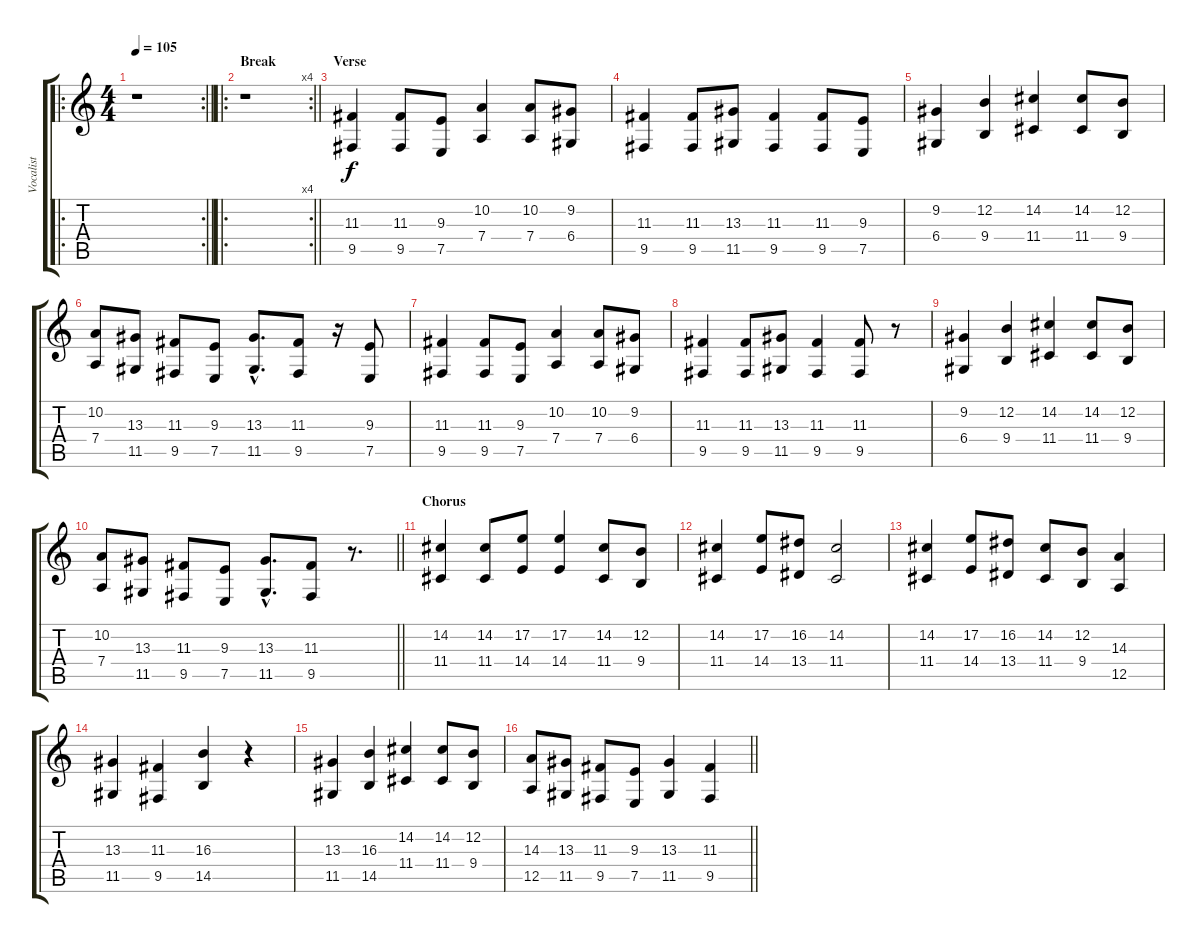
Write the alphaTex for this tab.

\track ("Vocalist" "Vocalist") {instrument voiceoohs}
\staff {score tabs}
\tuning (E4 B3 G3 D3 A2 E2) {hide}
\ro
\rc 2
\ts (4 4)
\tempo 105
\clef g2
\barLineRight lightlight
\ks c
r.1{dy f instrument voiceoohs} |
\ro
\rc 4
\section ("" "Break")
\barLineRight lightlight
r.1 |
\section ("" "Verse")
(11.3 9.5).4 (11.3 9.5).8 (9.3 7.5).8 (10.2 7.4).4 (10.2 7.4).8 (9.2 6.4).8 |
(11.3 9.5).4 (11.3 9.5).8 (13.3 11.5).8 (11.3 9.5).4 (11.3 9.5).8 (9.3 7.5).8 |
(9.2 6.4).4 (12.2 9.4).4 (14.2 11.4).4 (14.2 11.4).8 (12.2 9.4).8 |
(10.2 7.4).8 (13.3 11.5).8 (11.3 9.5).8 (9.3 7.5).8 (13.3{hac} 11.5{hac}).8{d} (11.3 9.5).8 r.16 (9.3 7.5).8 |
(11.3 9.5).4 (11.3 9.5).8 (9.3 7.5).8 (10.2 7.4).4 (10.2 7.4).8 (9.2 6.4).8 |
(11.3 9.5).4 (11.3 9.5).8 (13.3 11.5).8 (11.3 9.5).4 (11.3 9.5).8 r.8 |
(9.2 6.4).4 (12.2 9.4).4 (14.2 11.4).4 (14.2 11.4).8 (12.2 9.4).8 |
\barLineRight lightlight
(10.2 7.4).8 (13.3 11.5).8 (11.3 9.5).8 (9.3 7.5).8 (13.3{hac} 11.5{hac}).8{d} (11.3 9.5).8 r.8{d} |
\section ("" "Chorus")
(14.2 11.4).4 (14.2 11.4).8 (17.2 14.4).8 (17.2 14.4).4 (14.2 11.4).8 (12.2 9.4).8 |
(14.2 11.4).4 (17.2 14.4).8 (16.2 13.4).8 (14.2 11.4).2 |
(14.2 11.4).4 (17.2 14.4).8 (16.2 13.4).8 (14.2 11.4).8 (12.2 9.4).8 (14.3 12.5).4 |
(13.3 11.5).4 (11.3 9.5).4 (16.3 14.5).4 r.4 |
(13.3 11.5).4 (16.3 14.5).4 (14.2 11.4).4 (14.2 11.4).8 (12.2 9.4).8 |
\barLineRight lightlight
(14.3 12.5).8 (13.3 11.5).8 (11.3 9.5).8 (9.3 7.5).8 (13.3 11.5).4 (11.3 9.5).4
